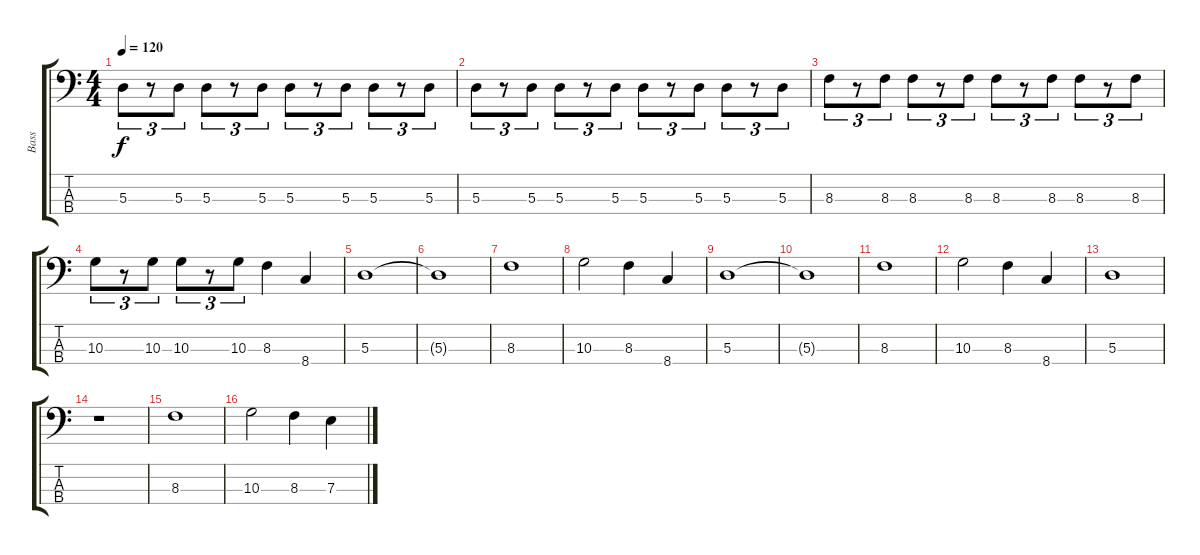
\track ("Bass" "Bass") {instrument electricbassfinger}
\staff {score tabs}
\tuning (G2 D2 A1 E1) {hide}
\ts (4 4)
\tempo 120
\clef f4
\ks c
5.3.8{tu (3 2) dy f} r.8{tu (3 2)} 5.3.8{tu (3 2)} 5.3.8{tu (3 2)} r.8{tu (3 2)} 5.3.8{tu (3 2)} 5.3.8{tu (3 2)} r.8{tu (3 2)} 5.3.8{tu (3 2)} 5.3.8{tu (3 2)} r.8{tu (3 2)} 5.3.8{tu (3 2)} |
5.3.8{tu (3 2)} r.8{tu (3 2)} 5.3.8{tu (3 2)} 5.3.8{tu (3 2)} r.8{tu (3 2)} 5.3.8{tu (3 2)} 5.3.8{tu (3 2)} r.8{tu (3 2)} 5.3.8{tu (3 2)} 5.3.8{tu (3 2)} r.8{tu (3 2)} 5.3.8{tu (3 2)} |
8.3.8{tu (3 2)} r.8{tu (3 2)} 8.3.8{tu (3 2)} 8.3.8{tu (3 2)} r.8{tu (3 2)} 8.3.8{tu (3 2)} 8.3.8{tu (3 2)} r.8{tu (3 2)} 8.3.8{tu (3 2)} 8.3.8{tu (3 2)} r.8{tu (3 2)} 8.3.8{tu (3 2)} |
10.3.8{tu (3 2)} r.8{tu (3 2)} 10.3.8{tu (3 2)} 10.3.8{tu (3 2)} r.8{tu (3 2)} 10.3.8{tu (3 2)} 8.3.4 8.4.4 |
5.3.1 |
5.3{t}.1 |
8.3.1 |
10.3.2 8.3.4 8.4.4 |
5.3.1 |
5.3{t}.1 |
8.3.1 |
10.3.2 8.3.4 8.4.4 |
5.3.1 |
r.1 |
8.3.1 |
10.3.2 8.3.4 7.3.4
